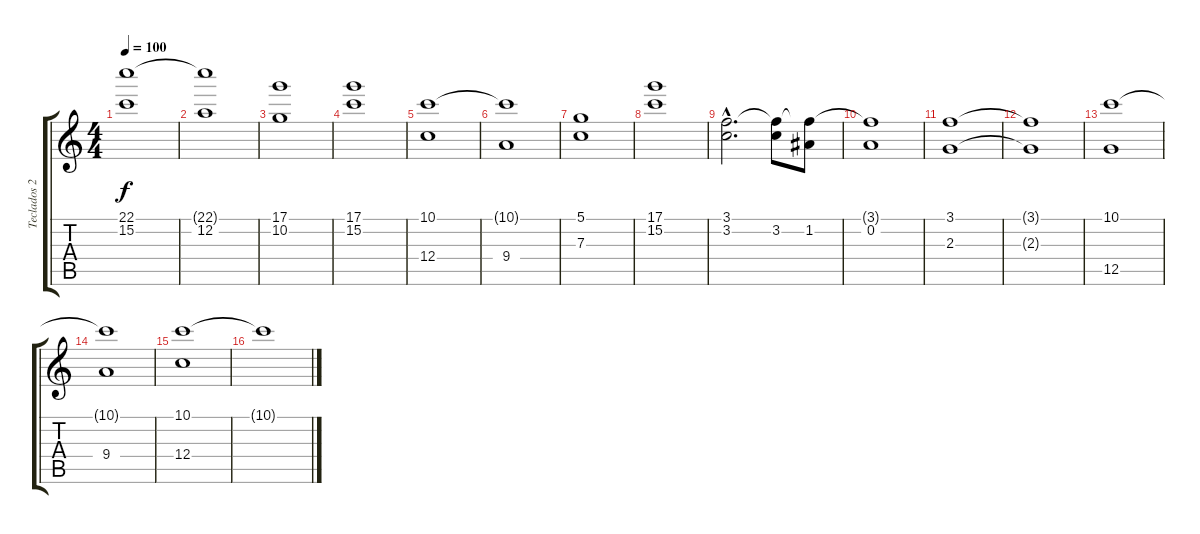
\track ("Teclados 2" "Teclados 2") {instrument stringensemble2}
\staff {score tabs}
\tuning (D5 A4 F4 C4 G3 D3) {hide}
\ts (4 4)
\tempo 100
\clef g2
\ks c
(22.1{t} 15.2).1{dy f} |
(22.1{t} 12.2).1 |
(17.1 10.2).1 |
(17.1 15.2).1 |
(10.1 12.4).1 |
(10.1{t} 9.4).1 |
(5.1 7.3).1 |
(17.1 15.2).1 |
(3.1{hac} 3.2{hac}).2{d} (3.1{t} 3.2).8 (3.1{t} 1.2).8 |
(3.1{t} 0.2).1 |
(3.1 2.3).1 |
(3.1{t} 2.3{t}).1 |
(10.1 12.5).1 |
(10.1{t} 9.4).1 |
(10.1 12.4).1 |
10.1{t}.1
